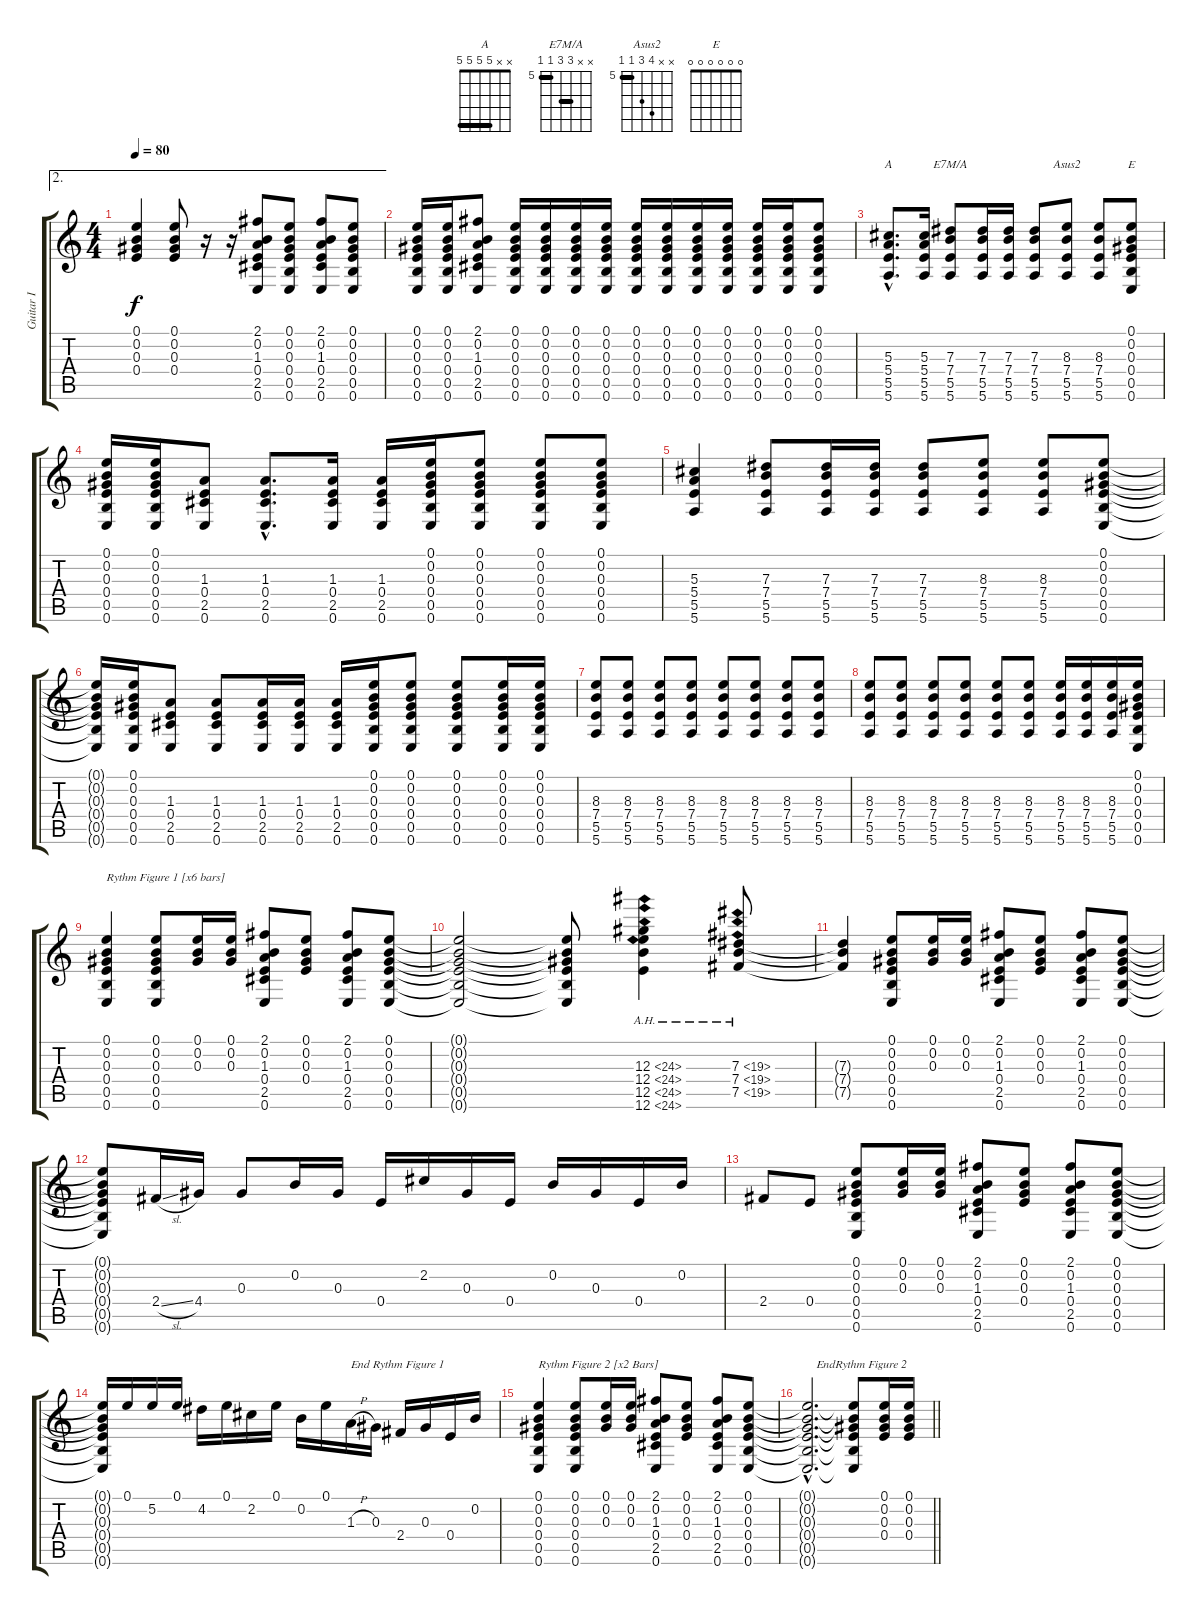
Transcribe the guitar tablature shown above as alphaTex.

\track ("Guitar I" "Guitar I") {instrument acousticguitarnylon}
\staff {score tabs}
\tuning (E4 B3 Ab3 E3 B2 E2) {hide}
\chord ("A" x x 5 5 5 5) {barre 5}
\chord ("E7M/A" x x 7 7 5 5) {firstfret 5 barre (5 7)}
\chord ("Asus2" x x 8 7 5 5) {firstfret 5 barre 5}
\chord ("E" 0 0 0 0 0 0)
\ae 2
\ts (4 4)
\tempo 80
\clef g2
\ks c
(0.1 0.2 0.3 0.4).4{dy f} (0.1 0.2 0.3 0.4).8 r.16 r.16 (2.1 0.2 1.3 0.4 2.5 0.6).8 (0.1 0.2 0.3 0.4 0.5 0.6).8 (2.1 0.2 1.3 0.4 2.5 0.6).8 (0.1 0.2 0.3 0.4 0.5 0.6).8 |
(0.1 0.2 0.3 0.4 0.5 0.6).16 (0.1 0.2 0.3 0.4 0.5 0.6).16 (2.1 0.2 1.3 0.4 2.5 0.6).8 (0.1 0.2 0.3 0.4 0.5 0.6).16 (0.1 0.2 0.3 0.4 0.5 0.6).16 (0.1 0.2 0.3 0.4 0.5 0.6).16 (0.1 0.2 0.3 0.4 0.5 0.6).16 (0.1 0.2 0.3 0.4 0.5 0.6).16 (0.1 0.2 0.3 0.4 0.5 0.6).16 (0.1 0.2 0.3 0.4 0.5 0.6).16 (0.1 0.2 0.3 0.4 0.5 0.6).16 (0.1 0.2 0.3 0.4 0.5 0.6).16 (0.1 0.2 0.3 0.4 0.5 0.6).16 (0.1 0.2 0.3 0.4 0.5 0.6).8 |
(5.3{hac} 5.4{hac} 5.5{hac} 5.6{hac}).8{d ch "A"} (5.3 5.4 5.5 5.6).16 (7.3 7.4 5.5 5.6).8{ch "E7M/A"} (7.3 7.4 5.5 5.6).16 (7.3 7.4 5.5 5.6).16 (7.3 7.4 5.5 5.6).8 (8.3 7.4 5.5 5.6).8{ch "Asus2"} (8.3 7.4 5.5 5.6).8 (0.1 0.2 0.3 0.4 0.5 0.6).8{ch "E"} |
(0.1 0.2 0.3 0.4 0.5 0.6).16 (0.1 0.2 0.3 0.4 0.5 0.6).16 (1.3 0.4 2.5 0.6).8 (1.3{hac} 0.4{hac} 2.5{hac} 0.6{hac}).8{d} (1.3 0.4 2.5 0.6).16 (1.3 0.4 2.5 0.6).16 (0.1 0.2 0.3 0.4 0.5 0.6).16 (0.1 0.2 0.3 0.4 0.5 0.6).8 (0.1 0.2 0.3 0.4 0.5 0.6).8 (0.1 0.2 0.3 0.4 0.5 0.6).8 |
(5.3 5.4 5.5 5.6).4 (7.3 7.4 5.5 5.6).8 (7.3 7.4 5.5 5.6).16 (7.3 7.4 5.5 5.6).16 (7.3 7.4 5.5 5.6).8 (8.3 7.4 5.5 5.6).8 (8.3 7.4 5.5 5.6).8 (0.1 0.2 0.3 0.4 0.5 0.6).8 |
(0.1{t} 0.2{t} 0.3{t} 0.4{t} 0.5{t} 0.6{t}).16 (0.1 0.2 0.3 0.4 0.5 0.6).16 (1.3 0.4 2.5 0.6).8 (1.3 0.4 2.5 0.6).8 (1.3 0.4 2.5 0.6).16 (1.3 0.4 2.5 0.6).16 (1.3 0.4 2.5 0.6).16 (0.1 0.2 0.3 0.4 0.5 0.6).16 (0.1 0.2 0.3 0.4 0.5 0.6).8 (0.1 0.2 0.3 0.4 0.5 0.6).8 (0.1 0.2 0.3 0.4 0.5 0.6).16 (0.1 0.2 0.3 0.4 0.5 0.6).16 |
(8.3 7.4 5.5 5.6).8 (8.3 7.4 5.5 5.6).8 (8.3 7.4 5.5 5.6).8 (8.3 7.4 5.5 5.6).8 (8.3 7.4 5.5 5.6).8 (8.3 7.4 5.5 5.6).8 (8.3 7.4 5.5 5.6).8 (8.3 7.4 5.5 5.6).8 |
(8.3 7.4 5.5 5.6).8 (8.3 7.4 5.5 5.6).8 (8.3 7.4 5.5 5.6).8 (8.3 7.4 5.5 5.6).8 (8.3 7.4 5.5 5.6).8 (8.3 7.4 5.5 5.6).8 (8.3 7.4 5.5 5.6).16 (8.3 7.4 5.5 5.6).16 (8.3 7.4 5.5 5.6).16 (0.1 0.2 0.3 0.4 0.5 0.6).16 |
(0.1 0.2 0.3 0.4 0.5 0.6).4{txt "Rythm Figure 1 [x6 bars]"} (0.1 0.2 0.3 0.4 0.5 0.6).8 (0.1 0.2 0.3).16 (0.1 0.2 0.3).16 (2.1 0.2 1.3 0.4 2.5 0.6).8 (0.1 0.2 0.3 0.4).8 (2.1 0.2 1.3 0.4 2.5 0.6).8 (0.1 0.2 0.3 0.4 0.5 0.6).8 |
(0.1{t} 0.2{t} 0.3{t} 0.4{t} 0.5{t} 0.6{t}).2 (0.1{t} 0.2{t} 0.3{t} 0.4{t} 0.5{t} 0.6{t}).8 (12.3{ah 12} 12.4{ah 12} 12.5{ah 12} 12.6{ah 12}).4 (7.3{ah 12} 7.4{ah 12} 7.5{ah 12}).8 |
(7.3{t} 7.4{t} 7.5{t}).4 (0.1 0.2 0.3 0.4 0.5 0.6).8 (0.1 0.2 0.3).16 (0.1 0.2 0.3).16 (2.1 0.2 1.3 0.4 2.5 0.6).8 (0.1 0.2 0.3 0.4).8 (2.1 0.2 1.3 0.4 2.5 0.6).8 (0.1 0.2 0.3 0.4 0.5 0.6).8 |
(0.1{t} 0.2{t} 0.3{t} 0.4{t} 0.5{t} 0.6{t}).8 2.4{sl}.16 4.4.16 0.3.8 0.2.16 0.3.16 0.4.16 2.2.16 0.3.16 0.4.16 0.2.16 0.3.16 0.4.16 0.2.16 |
2.4.8 0.4.8 (0.1 0.2 0.3 0.4 0.5 0.6).8 (0.1 0.2 0.3).16 (0.1 0.2 0.3).16 (2.1 0.2 1.3 0.4 2.5 0.6).8 (0.1 0.2 0.3 0.4).8 (2.1 0.2 1.3 0.4 2.5 0.6).8 (0.1 0.2 0.3 0.4 0.5 0.6).8 |
(0.1{t} 0.2{t} 0.3{t} 0.4{t} 0.5{t} 0.6{t}).16 0.1.16 5.2.16 0.1.16 4.2.16 0.1.16 2.2.16 0.1.16 0.2.16 0.1.16 1.3{h}.16{txt "End Rythm Figure 1"} 0.3.16 2.4.16 0.3.16 0.4.16 0.2.16 |
(0.1 0.2 0.3 0.4 0.5 0.6).4{txt "Rythm Figure 2 [x2 Bars]"} (0.1 0.2 0.3 0.4 0.5 0.6).8 (0.1 0.2 0.3).16 (0.1 0.2 0.3).16 (2.1 0.2 1.3 0.4 2.5 0.6).8 (0.1 0.2 0.3 0.4).8 (2.1 0.2 1.3 0.4 2.5 0.6).8 (0.1 0.2 0.3 0.4 0.5 0.6).8 |
\barLineRight lightlight
(0.1{hac t} 0.2{hac t} 0.3{hac t} 0.4{hac t} 0.5{hac t} 0.6{hac t}).2{d txt "   EndRythm Figure 2"} (0.1{t} 0.2{t} 0.3{t} 0.4{t} 0.5{t} 0.6{t}).8 (0.1 0.2 0.3 0.4).16 (0.1 0.2 0.3 0.4).16
